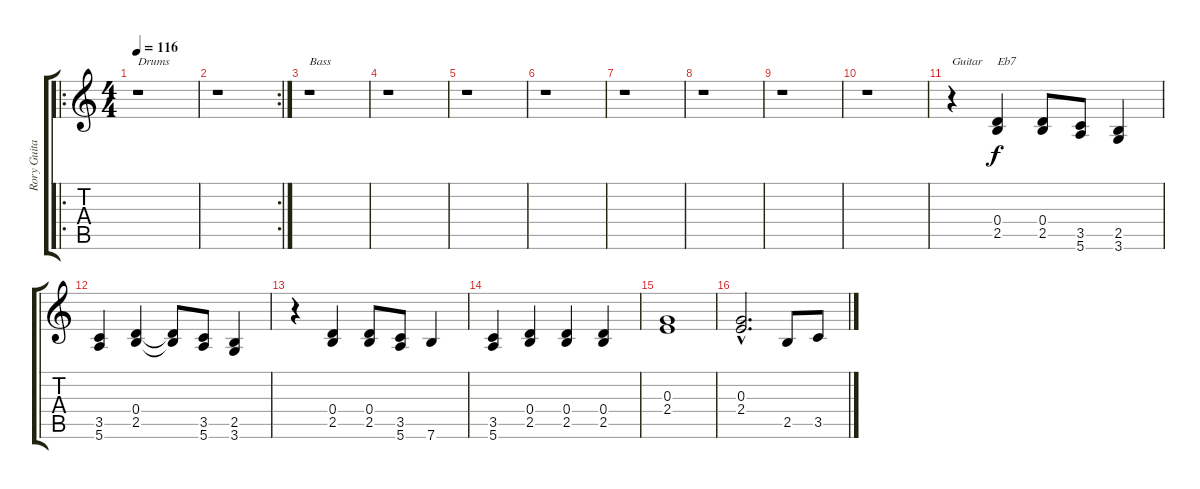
\track ("Rory Guitar" "Rory Guita") {instrument distortionguitar}
\staff {score tabs}
\tuning (E4 B3 G3 D3 A2 E2) {hide}
\ro
\ts (4 4)
\tempo 116
\clef g2
\ks c
r.1{txt "Drums" dy f instrument distortionguitar} |
\rc 2
r.1 |
r.1{txt "Bass"} |
r.1 |
r.1 |
r.1 |
r.1 |
r.1 |
r.1 |
r.1 |
r.4{txt "Guitar"} (0.4 2.5).4{txt "Eb7"} (0.4 2.5).8 (3.5 5.6).8 (2.5 3.6).4 |
(3.5 5.6).4 (0.4 2.5).4 (0.4{t} 2.5{t}).8 (3.5 5.6).8 (2.5 3.6).4 |
r.4 (0.4 2.5).4 (0.4 2.5).8 (3.5 5.6).8 7.6.4 |
(3.5 5.6).4 (0.4 2.5).4 (0.4 2.5).4 (0.4 2.5).4 |
(0.3 2.4).1 |
(0.3{hac} 2.4{hac}).2{d} 2.5.8 3.5.8
